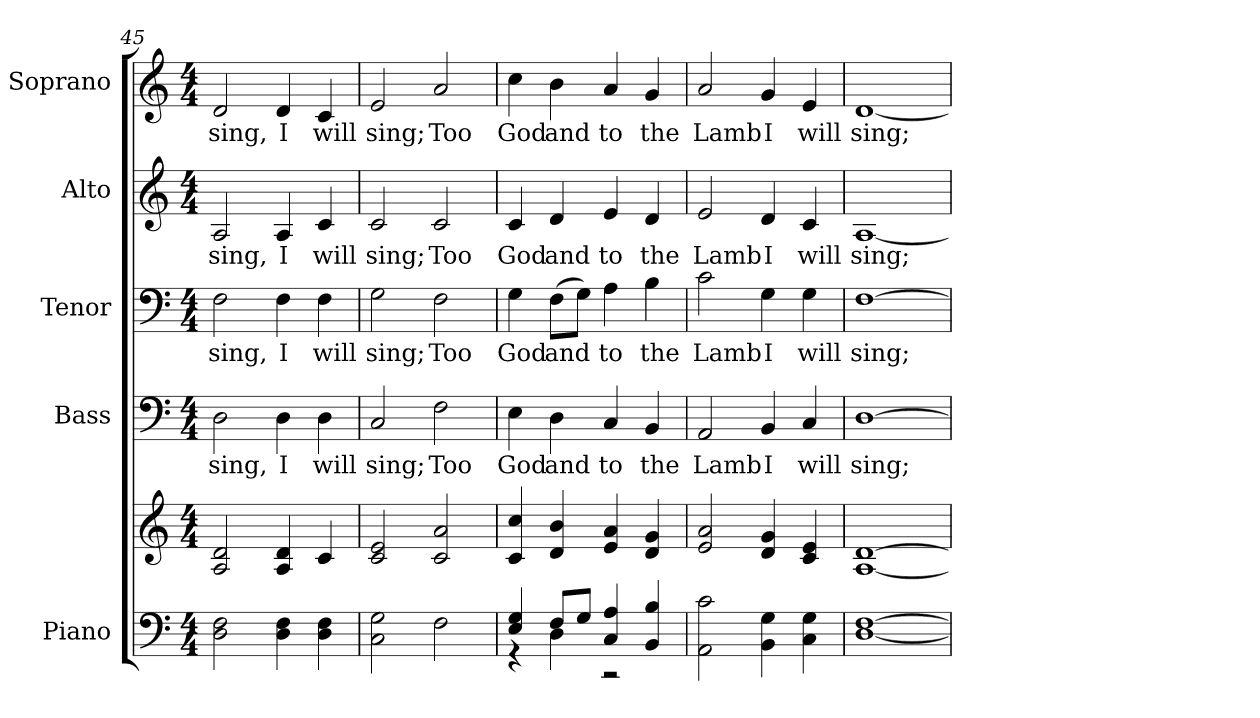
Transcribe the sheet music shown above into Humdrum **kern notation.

**kern	**kern	**kern	**text	**kern	**text	**kern	**text	**kern	**text
*part5	*part5	*part4	*part4	*part3	*part3	*part2	*part2	*part1	*part1
*staff6	*staff5	*staff4	*staff4	*staff3	*staff3	*staff2	*staff2	*staff1	*staff1
*I"Piano	*	*I"Bass	*	*I"Tenor	*	*I"Alto	*	*I"Soprano	*
*I'Pno.	*	*I'B.	*	*I'T.	*	*I'A.	*	*I'S.	*
*clefF4	*clefG2	*clefF4	*	*clefF4	*	*clefG2	*	*clefG2	*
*k[]	*k[]	*k[]	*	*k[]	*	*k[]	*	*k[]	*
*C:	*C:	*C:	*	*C:	*	*C:	*	*C:	*
*M4/4	*M4/4	*M4/4	*	*M4/4	*	*M4/4	*	*M4/4	*
=45	=45	=45	=45	=45	=45	=45	=45	=45	=45
!	!	!	!LO:LY:b:color=#000000	!	!	!	!	!	!
!	!	!	!	!	!LO:LY:b:color=#000000	!	!	!	!
!	!	!	!	!	!	!	!LO:LY:b:color=#000000	!	!
!	!	!	!	!	!	!	!	!	!LO:LY:b:color=#000000
2Di\ 2Fi	2Ai/ 2di	2Di\	sing,	2Fi\	sing,	2Ai/	sing,	2di/	sing,
!	!	!	!LO:LY:b:color=#000000	!	!	!	!	!	!
!	!	!	!	!	!LO:LY:b:color=#000000	!	!	!	!
!	!	!	!	!	!	!	!LO:LY:b:color=#000000	!	!
!	!	!	!	!	!	!	!	!	!LO:LY:b:color=#000000
4Di\ 4Fi	4Ai/ 4di	4Di\	I	4Fi\	I	4Ai/	I	4di/	I
!	!	!	!LO:LY:b:color=#000000	!	!	!	!	!	!
!	!	!	!	!	!LO:LY:b:color=#000000	!	!	!	!
!	!	!	!	!	!	!	!LO:LY:b:color=#000000	!	!
!	!	!	!	!	!	!	!	!	!LO:LY:b:color=#000000
4Di\ 4Fi	4ci/	4Di\	will	4Fi\	will	4ci/	will	4ci/	will
=46	=46	=46	=46	=46	=46	=46	=46	=46	=46
!	!	!	!LO:LY:b:color=#000000	!	!	!	!	!	!
!	!	!	!	!	!LO:LY:b:color=#000000	!	!	!	!
!	!	!	!	!	!	!	!LO:LY:b:color=#000000	!	!
!	!	!	!	!	!	!	!	!	!LO:LY:b:color=#000000
2Ci\ 2Gi	2ci/ 2ei	2Ci/	sing;	2Gi\	sing;	2ci/	sing;	2ei/	sing;
!	!	!	!LO:LY:b:color=#000000	!	!	!	!	!	!
!	!	!	!	!	!LO:LY:b:color=#000000	!	!	!	!
!	!	!	!	!	!	!	!LO:LY:b:color=#000000	!	!
!	!	!	!	!	!	!	!	!	!LO:LY:b:color=#000000
2Fi\	2ci/ 2ai	2Fi\	Too	2Fi\	Too	2ci/	Too	2ai/	Too
!!LO:LB:g=z
=47	=47	=47	=47	=47	=47	=47	=47	=47	=47
*^	*	*	*	*	*	*	*	*	*
!	!	!	!	!LO:LY:b:color=#000000	!	!	!	!	!	!
!	!	!	!	!	!	!LO:LY:b:color=#000000	!	!	!	!
!	!	!	!	!	!	!	!	!LO:LY:b:color=#000000	!	!
!	!	!	!	!	!	!	!	!	!	!LO:LY:b:color=#000000
4Ei/ 4Gi	4r	4ci/ 4cci	4Ei\	God	4Gi\	God	4ci/	God	4cci\	God
!	!	!	!	!LO:LY:b:color=#000000	!	!	!	!	!	!
!	!	!	!	!	!	!LO:LY:b:color=#000000	!	!	!	!
!	!	!	!	!	!	!	!	!LO:LY:b:color=#000000	!	!
!	!	!	!	!	!	!	!	!	!	!LO:LY:b:color=#000000
8Fi/L	4Di\	4di/ 4bi	4Di\	and	(8Fi\L	and	4di/	and	4bi\	and
8Gi/J	.	.	.	.	8Gi\J)	.	.	.	.	.
!	!	!	!	!LO:LY:b:color=#000000	!	!	!	!	!	!
!	!	!	!	!	!	!LO:LY:b:color=#000000	!	!	!	!
!	!	!	!	!	!	!	!	!LO:LY:b:color=#000000	!	!
!	!	!	!	!	!	!	!	!	!	!LO:LY:b:color=#000000
4Ci/ 4Ai	2r	4ei/ 4ai	4Ci/	to	4Ai\	to	4ei/	to	4ai/	to
!	!	!	!	!LO:LY:b:color=#000000	!	!	!	!	!	!
!	!	!	!	!	!	!LO:LY:b:color=#000000	!	!	!	!
!	!	!	!	!	!	!	!	!LO:LY:b:color=#000000	!	!
!	!	!	!	!	!	!	!	!	!	!LO:LY:b:color=#000000
4BBi/ 4Bi	.	4di/ 4gi	4BBi/	the	4Bi\	the	4di/	the	4gi/	the
*v	*v	*	*	*	*	*	*	*	*	*
=48	=48	=48	=48	=48	=48	=48	=48	=48	=48
!	!	!	!LO:LY:b:color=#000000	!	!	!	!	!	!
!	!	!	!	!	!LO:LY:b:color=#000000	!	!	!	!
!	!	!	!	!	!	!	!LO:LY:b:color=#000000	!	!
!	!	!	!	!	!	!	!	!	!LO:LY:b:color=#000000
2AAi\ 2ci	2ei/ 2ai	2AAi/	Lamb	2ci\	Lamb	2ei/	Lamb	2ai/	Lamb
!	!	!	!LO:LY:b:color=#000000	!	!	!	!	!	!
!	!	!	!	!	!LO:LY:b:color=#000000	!	!	!	!
!	!	!	!	!	!	!	!LO:LY:b:color=#000000	!	!
!	!	!	!	!	!	!	!	!	!LO:LY:b:color=#000000
4BBi\ 4Gi	4di/ 4gi	4BBi/	I	4Gi\	I	4di/	I	4gi/	I
!	!	!	!LO:LY:b:color=#000000	!	!	!	!	!	!
!	!	!	!	!	!LO:LY:b:color=#000000	!	!	!	!
!	!	!	!	!	!	!	!LO:LY:b:color=#000000	!	!
!	!	!	!	!	!	!	!	!	!LO:LY:b:color=#000000
4Ci\ 4Gi	4ci/ 4ei	4Ci/	will	4Gi\	will	4ci/	will	4ei/	will
=49	=49	=49	=49	=49	=49	=49	=49	=49	=49
!	!	!	!LO:LY:b:color=#000000	!	!	!	!	!	!
!	!	!	!	!	!LO:LY:b:color=#000000	!	!	!	!
!	!	!	!	!	!	!	!LO:LY:b:color=#000000	!	!
!	!	!	!	!	!	!	!	!	!LO:LY:b:color=#000000
[<1Di [>1Fi	[<1Ai [>1di	[>1Di	sing;	[>1Fi	sing;	[<1Ai	sing;	[<1di	sing;
=	=	=	=	=	=	=	=	=	=
*-	*-	*-	*-	*-	*-	*-	*-	*-	*-
